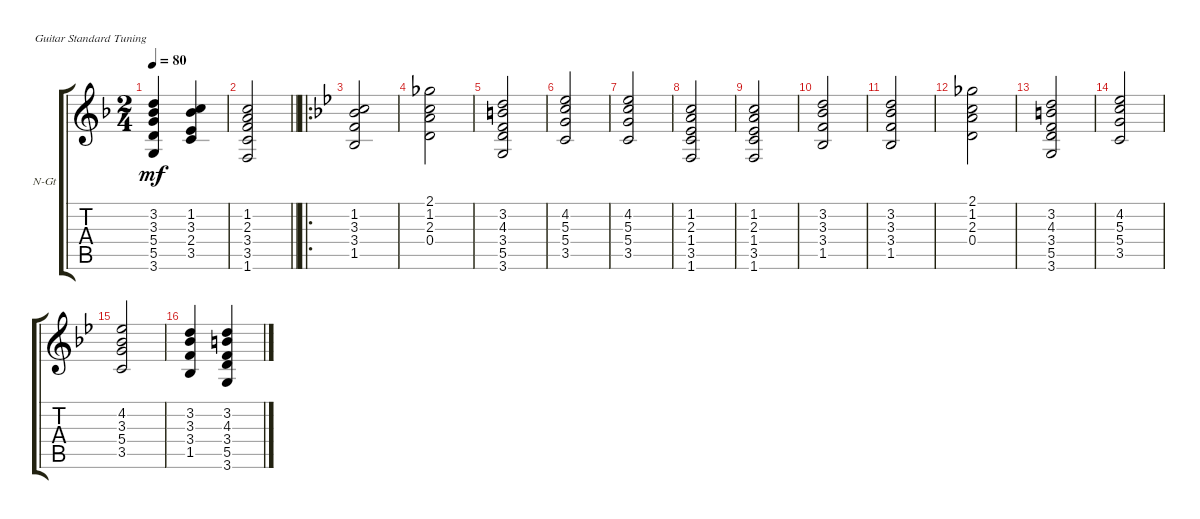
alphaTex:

\defaultSystemsLayout 4
\bracketExtendMode groupsimilarinstruments
\firstSystemTrackNameOrientation horizontal
\otherSystemsTrackNameOrientation horizontal
\track ("Nylon Guitar" "N-Gt") {instrument acousticguitarnylon}
\staff {score tabs}
\tuning (E4 B3 G3 D3 A2 E2)
\ts (2 4)
\tempo 80
\clef g2
\ks f
(3.6 5.5 5.4 3.3 3.2).4{dy mf} (3.5 2.4 3.3 1.2).4 |
\barLineRight lightlight
(1.6 3.5 3.4 2.3 1.2).2 |
\ro
\ks bb
(1.5 3.3 3.4 1.2).2 |
(0.4 2.3 1.2 2.1).2 |
(3.6 5.5 3.4 4.3 3.2).2 |
(3.5 5.4 5.3 4.2).2 |
(3.5 5.4 5.3 4.2).2 |
(1.6 3.5 1.4 2.3 1.2).2 |
(1.6 3.5 1.4 2.3 1.2).2 |
(1.5 3.4 3.3 3.2).2 |
(1.5 3.4 3.3 3.2).2 |
(0.4 2.3 1.2 2.1).2 |
(3.6 5.5 3.4 4.3 3.2).2 |
(3.5 5.4 5.3 4.2).2 |
(3.5 5.4 3.3 4.2).2 |
(1.5 3.4 3.3 3.2).4 (3.6 5.5 3.4 4.3 3.2).4
